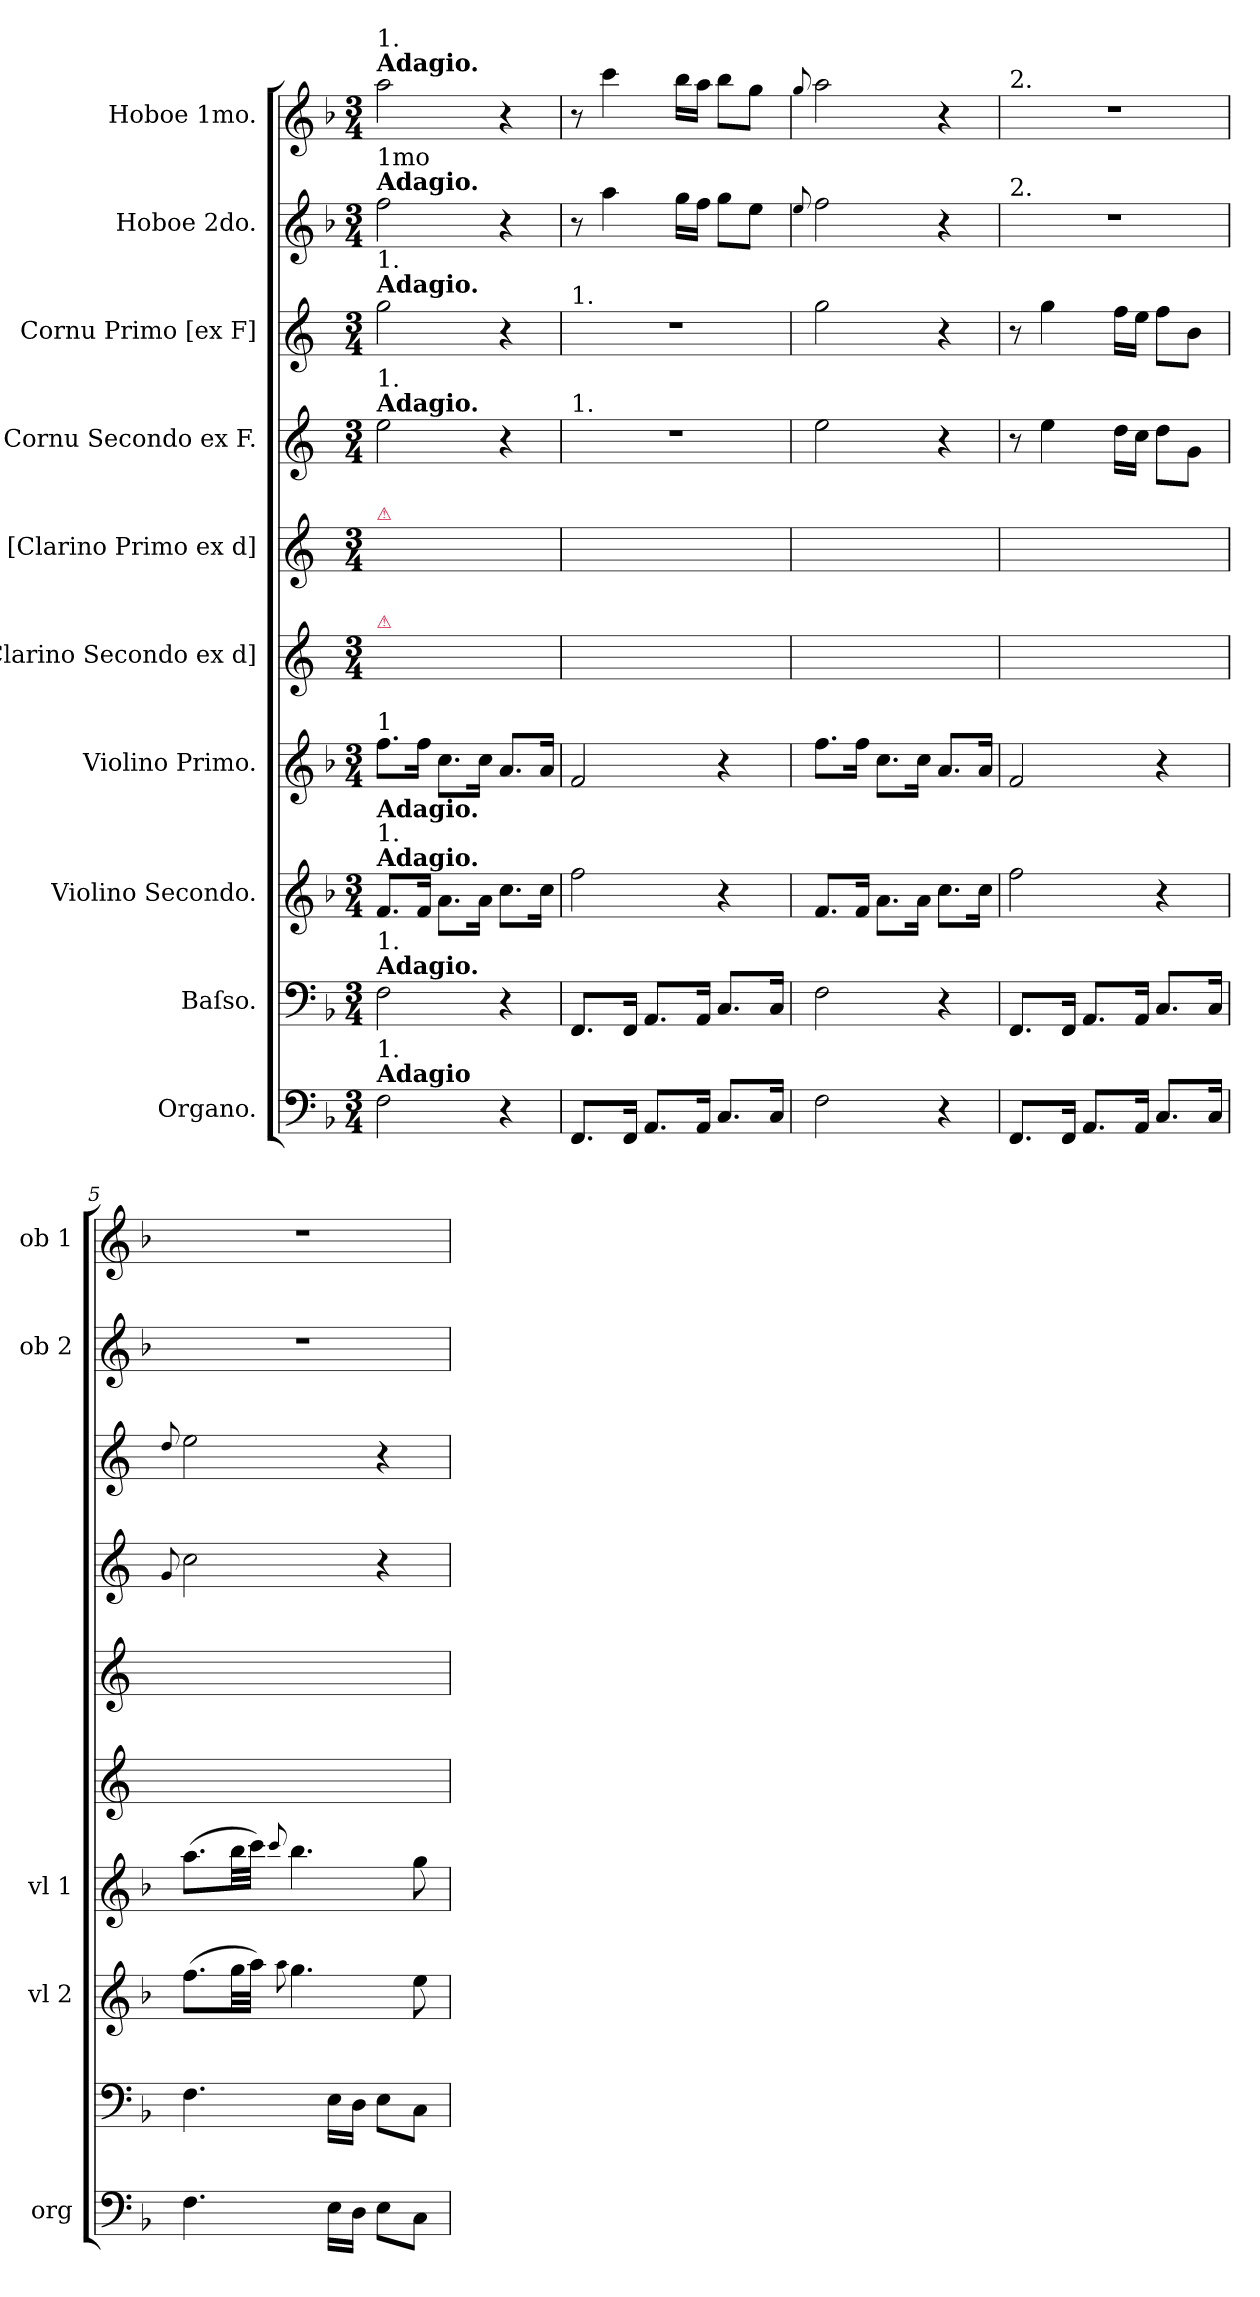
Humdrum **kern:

**kern	**kern	**kern	**kern	**kern	**kern	**kern	**kern	**kern	**kern
*part10	*part9	*part8	*part7	*part6	*part5	*part4	*part3	*part2	*part1
*staff10	*staff9	*staff8	*staff7	*staff6	*staff5	*staff4	*staff3	*staff2	*staff1
*I"Organo.	*I"Baſso.	*I"Violino Secondo.	*I"Violino Primo.	*I"[Clarino Secondo ex d]	*I"[Clarino Primo ex d]	*I"Cornu Secondo ex F.	*I"Cornu Primo [ex F]	*I"Hoboe 2do.	*I"Hoboe 1mo.
*I'org	*	*I'vl 2	*I'vl 1	*	*	*	*	*I'ob 2	*I'ob 1
*clefF4	*clefF4	*clefG2	*clefG2	*clefG2	*clefG2	*clefG2	*clefG2	*clefG2	*clefG2
*	*	*	*	*ITrd-1c-2	*ITrd-1c-2	*ITrd4c7	*ITrd4c7	*	*
*k[b-]	*k[b-]	*k[b-]	*k[b-]	*k[f#c#]	*k[f#c#]	*k[b-]	*k[b-]	*k[b-]	*k[b-]
*F:	*F:	*F:	*F:	*	*	*F:	*F:	*F:	*F:
*M3/4	*M3/4	*M3/4	*M3/4	*M3/4	*M3/4	*M3/4	*M3/4	*M3/4	*M3/4
=1	=1	=1	=1	=1	=1	=1	=1	=1	=1
!	!	!	!	!	!	!	!	!	!LO:TX:a:B:t=Adagio.
!	!	!	!	!	!	!	!	!	!LO:TX:a:t=1.
!	!	!	!	!	!	!	!	!LO:TX:a:B:t=Adagio.	!
!	!	!	!	!	!	!	!	!LO:TX:a:t=1mo	!
!	!	!	!	!	!	!	!LO:TX:a:B:t=Adagio.	!	!
!	!	!	!	!	!	!	!LO:TX:a:t=1.	!	!
!	!	!	!	!	!	!LO:TX:a:B:t=Adagio.	!	!	!
!	!	!	!	!	!	!LO:TX:a:t=1.	!	!	!
!	!	!	!	!	!LO:TX:a:color=crimson:t=⚠	!	!	!	!
!	!	!	!	!LO:TX:a:color=crimson:t=⚠	!	!	!	!	!
!	!	!	!LO:TX:a:t=1	!	!	!	!	!	!
!	!	!	!LO:TX:b:B:t=Adagio.	!	!	!	!	!	!
!	!	!LO:TX:a:B:t=Adagio.	!	!	!	!	!	!	!
!	!	!LO:TX:a:t=1.	!	!	!	!	!	!	!
!	!LO:TX:a:B:t=Adagio.	!	!	!	!	!	!	!	!
!	!LO:TX:a:t=1.	!	!	!	!	!	!	!	!
!LO:TX:a:B:t=Adagio	!	!	!	!	!	!	!	!	!
!LO:TX:a:t=1.	!	!	!	!	!	!	!	!	!
2F\	2F\	8.f/L	8.ff\L	2.ryy	2.ryy	2a\	2cc\	2ff\	2aa\
.	.	16f/Jk	16ff\Jk	.	.	.	.	.	.
.	.	8.a\L	8.cc\L	.	.	.	.	.	.
.	.	16a\Jk	16cc\Jk	.	.	.	.	.	.
4r	4r	8.cc\L	8.a/L	.	.	4r	4r	4r	4r
.	.	16cc\Jk	16a/Jk	.	.	.	.	.	.
=2	=2	=2	=2	=2	=2	=2	=2	=2	=2
!	!	!	!	!	!	!	!LO:TX:a:t=1.	!	!
!	!	!	!	!	!	!LO:TX:a:t=1.	!	!	!
8.FF/L	8.FF/L	2ff\	2f/	2.ryy	2.ryy	2.r	2.r	8r	8r
.	.	.	.	.	.	.	.	4aa\	4ccc\
16FF/Jk	16FF/Jk	.	.	.	.	.	.	.	.
8.AA/L	8.AA/L	.	.	.	.	.	.	.	.
.	.	.	.	.	.	.	.	16gg\LL	16bb-\LL
16AA/Jk	16AA/Jk	.	.	.	.	.	.	16ff\JJ	16aa\JJ
8.C/L	8.C/L	4r	4r	.	.	.	.	8gg\L	8bb-\L
.	.	.	.	.	.	.	.	8ee\J	8gg\J
16C/Jk	16C/Jk	.	.	.	.	.	.	.	.
=3	=3	=3	=3	=3	=3	=3	=3	=3	=3
.	.	.	.	.	.	.	.	8qqee/	8qqgg/
2F\	2F\	8.f/L	8.ff\L	2.ryy	2.ryy	2a\	2cc\	2ff\	2aa\
.	.	16f/Jk	16ff\Jk	.	.	.	.	.	.
.	.	8.a\L	8.cc\L	.	.	.	.	.	.
.	.	16a\Jk	16cc\Jk	.	.	.	.	.	.
4r	4r	8.cc\L	8.a/L	.	.	4r	4r	4r	4r
.	.	16cc\Jk	16a/Jk	.	.	.	.	.	.
=4	=4	=4	=4	=4	=4	=4	=4	=4	=4
!	!	!	!	!	!	!	!	!	!LO:TX:a:t=2.
!	!	!	!	!	!	!	!	!LO:TX:a:t=2.	!
8.FF/L	8.FF/L	2ff\	2f/	2.ryy	2.ryy	8r	8r	2.r	2.r
.	.	.	.	.	.	4a\	4cc\	.	.
16FF/Jk	16FF/Jk	.	.	.	.	.	.	.	.
8.AA/L	8.AA/L	.	.	.	.	.	.	.	.
.	.	.	.	.	.	16g\LL	16b-\LL	.	.
16AA/Jk	16AA/Jk	.	.	.	.	16f\JJ	16a\JJ	.	.
8.C/L	8.C/L	4r	4r	.	.	8g\L	8b-\L	.	.
.	.	.	.	.	.	8c\J	8e\J	.	.
16C/Jk	16C/Jk	.	.	.	.	.	.	.	.
=5	=5	=5	=5	=5	=5	=5	=5	=5	=5
.	.	.	.	.	.	8qqc/	8qqg/	.	.
4.F\	4.F\	(8.ff\L	(8.aa\L	2.ryy	2.ryy	2f\	2a\	2.r	2.r
.	.	32gg\LL	32bb-\LL	.	.	.	.	.	.
.	.	32aa\JJJ)	32ccc\JJJ)	.	.	.	.	.	.
.	.	8qqaa\	8qqccc/	.	.	.	.	.	.
.	.	4.gg\	4.bb-\	.	.	.	.	.	.
16E\LL	16E\LL	.	.	.	.	.	.	.	.
16D\JJ	16D\JJ	.	.	.	.	.	.	.	.
8E\L	8E\L	.	.	.	.	4r	4r	.	.
8C\J	8C\J	8ee\	8gg\	.	.	.	.	.	.
=	=	=	=	=	=	=	=	=	=
*-	*-	*-	*-	*-	*-	*-	*-	*-	*-
